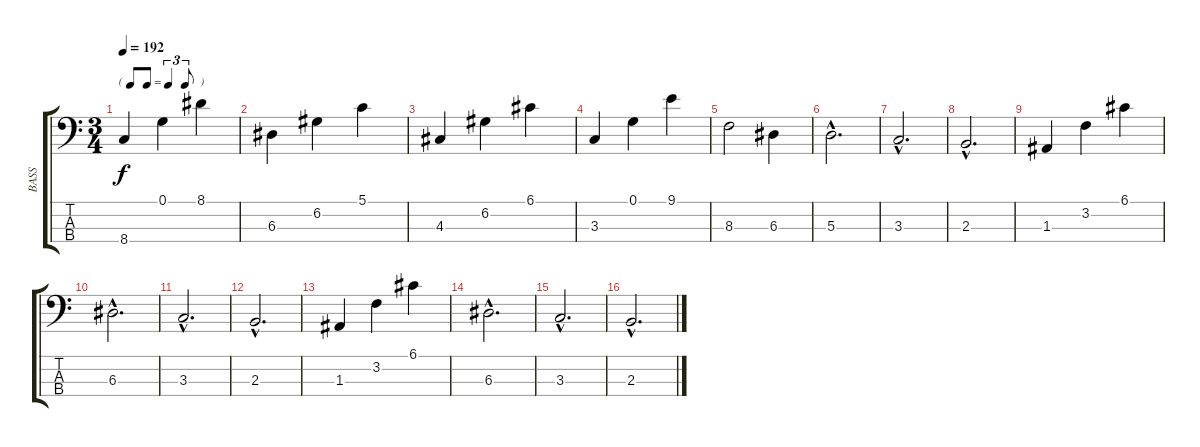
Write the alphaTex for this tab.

\track ("BASS" "BASS") {instrument acousticbass}
\staff {score tabs}
\tuning (G2 D2 A1 E1) {hide}
\ts (3 4)
\tf triplet8th
\tempo 192
\clef f4
\ks c
8.4.4{dy f} 0.1.4 8.1.4 |
6.3.4 6.2.4 5.1.4 |
4.3.4 6.2.4 6.1.4 |
3.3.4 0.1.4 9.1.4 |
8.3.2 6.3.4 |
5.3{hac}.2{d} |
3.3{hac}.2{d} |
2.3{hac}.2{d} |
1.3.4 3.2.4 6.1.4 |
6.3{hac}.2{d} |
3.3{hac}.2{d} |
2.3{hac}.2{d} |
1.3.4 3.2.4 6.1.4 |
6.3{hac}.2{d} |
3.3{hac}.2{d} |
2.3{hac}.2{d}
